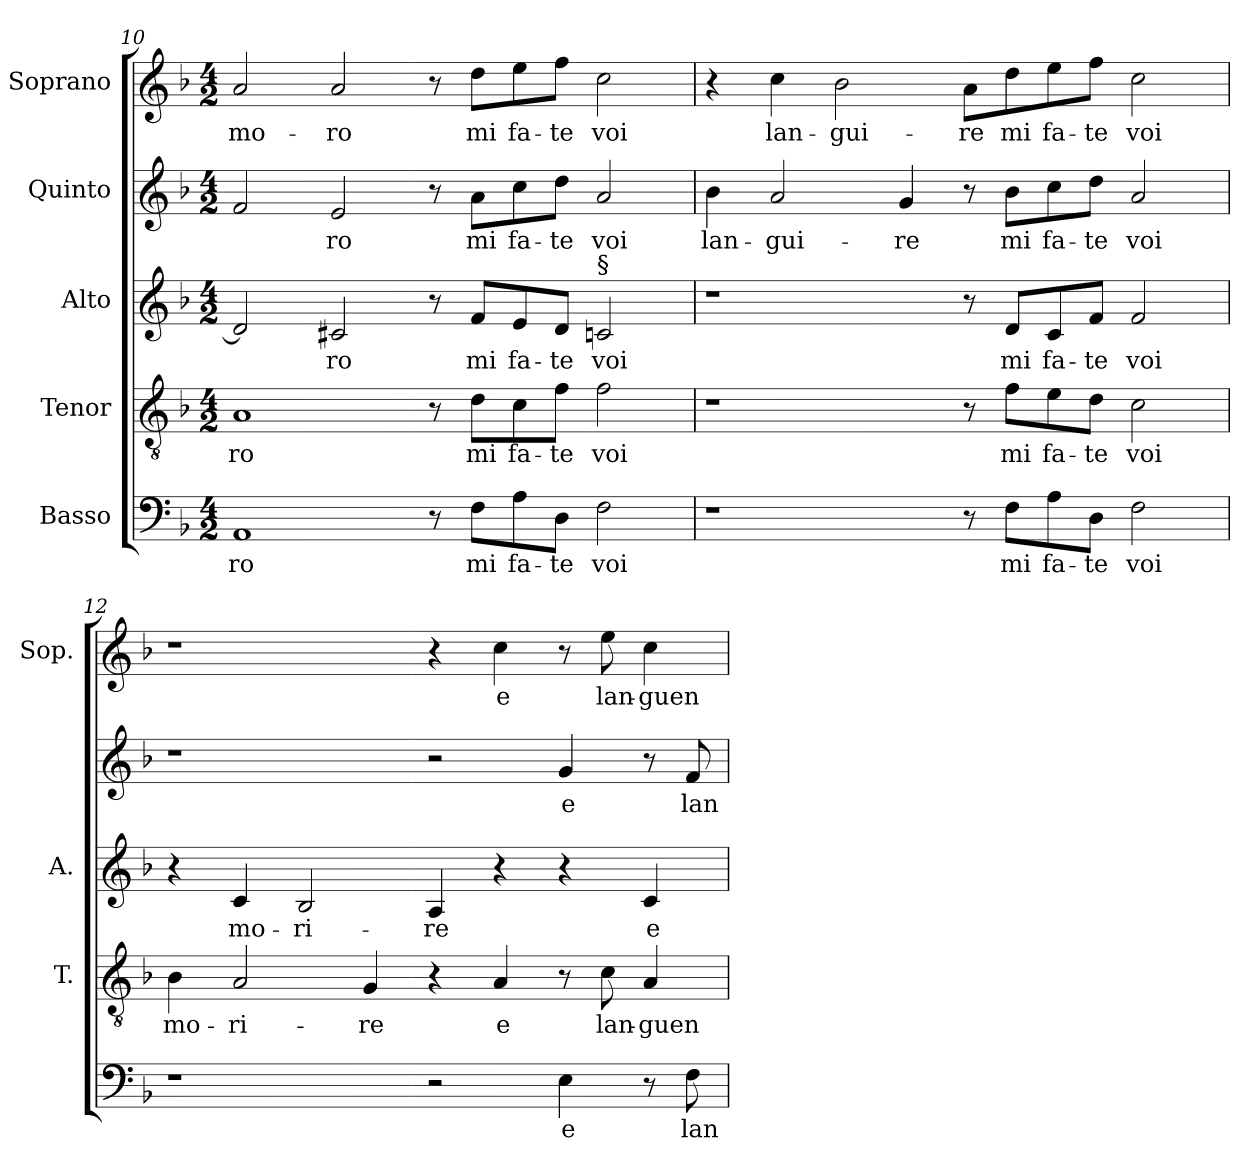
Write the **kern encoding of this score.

**kern	**text	**kern	**text	**kern	**text	**kern	**text	**kern	**text
*part5	*part5	*part4	*part4	*part3	*part3	*part2	*part2	*part1	*part1
*staff5	*staff5	*staff4	*staff4	*staff3	*staff3	*staff2	*staff2	*staff1	*staff1
*I"Basso	*	*I"Tenor	*	*I"Alto	*	*I"Quinto	*	*I"Soprano	*
*	*	*I'T.	*	*I'A.	*	*	*	*I'Sop.	*
*clefF4	*	*clefGv2	*	*clefG2	*	*clefG2	*	*clefG2	*
*	*	*ITrd7c12	*	*	*	*	*	*	*
*k[b-]	*	*k[b-]	*	*k[b-]	*	*k[b-]	*	*k[b-]	*
*F:	*	*F:	*	*F:	*	*F:	*	*F:	*
*M4/2	*	*M4/2	*	*M4/2	*	*M4/2	*	*M4/2	*
=10	=10	=10	=10	=10	=10	=10	=10	=10	=10
!	!LO:LY:b:color=#000000	!	!	!	!	!	!	!	!
!	!	!	!LO:LY:b:color=#000000	!	!	!	!	!	!
!	!	!	!	!	!	!	!	!	!LO:LY:b:color=#000000
1AAi	-ro	1AAi	-ro	2di/]	.	2fi/	.	2ai/	mo-
!	!	!	!	!	!LO:LY:b:color=#000000	!	!	!	!
!	!	!	!	!	!	!	!LO:LY:b:color=#000000	!	!
!	!	!	!	!	!	!	!	!	!LO:LY:b:color=#000000
.	.	.	.	2c#Xi/	-ro	2ei/	-ro	2ai/	-ro
8r	.	8r	.	8r	.	8r	.	8r	.
!	!LO:LY:b:color=#000000	!	!	!	!	!	!	!	!
!	!	!	!LO:LY:b:color=#000000	!	!	!	!	!	!
!	!	!	!	!	!LO:LY:b:color=#000000	!	!	!	!
!	!	!	!	!	!	!	!LO:LY:b:color=#000000	!	!
!	!	!	!	!	!	!	!	!	!LO:LY:b:color=#000000
8Fi\L	mi	8Di\L	mi	8fi/L	mi	8ai\L	mi	8ddi\L	mi
!	!LO:LY:b:color=#000000	!	!	!	!	!	!	!	!
!	!	!	!LO:LY:b:color=#000000	!	!	!	!	!	!
!	!	!	!	!	!LO:LY:b:color=#000000	!	!	!	!
!	!	!	!	!	!	!	!LO:LY:b:color=#000000	!	!
!	!	!	!	!	!	!	!	!	!LO:LY:b:color=#000000
8Ai\	fa-	8Ci\	fa-	8ei/	fa-	8cci\	fa-	8eei\	fa-
!	!LO:LY:b:color=#000000	!	!	!	!	!	!	!	!
!	!	!	!LO:LY:b:color=#000000	!	!	!	!	!	!
!	!	!	!	!	!LO:LY:b:color=#000000	!	!	!	!
!	!	!	!	!	!	!	!LO:LY:b:color=#000000	!	!
!	!	!	!	!	!	!	!	!	!LO:LY:b:color=#000000
8Di\J	-te	8Fi\J	-te	8di/J	-te	8ddi\J	-te	8ffi\J	-te
!	!LO:LY:b:color=#000000	!	!	!	!	!	!	!	!
!	!	!	!LO:LY:b:color=#000000	!	!	!	!	!	!
!	!	!	!	!	!LO:LY:b:color=#000000	!	!	!	!
!	!	!	!	!	!	!	!LO:LY:b:color=#000000	!	!
!	!	!	!	!LO:TX:a:t=§	!	!	!	!	!
!	!	!	!	!	!	!	!	!	!LO:LY:b:color=#000000
2Fi\	voi	2Fi\	voi	2ci/	voi	2ai/	voi	2cci\	voi
=11	=11	=11	=11	=11	=11	=11	=11	=11	=11
!	!	!	!	!	!	!	!LO:LY:b:color=#000000	!	!
1r	.	1r	.	1r	.	4b-i\	lan-	4r	.
!	!	!	!	!	!	!	!LO:LY:b:color=#000000	!	!
!	!	!	!	!	!	!	!	!	!LO:LY:b:color=#000000
.	.	.	.	.	.	2ai/	-gui-	4cci\	lan-
!	!	!	!	!	!	!	!	!	!LO:LY:b:color=#000000
.	.	.	.	.	.	.	.	2b-i\	-gui-
!	!	!	!	!	!	!	!LO:LY:b:color=#000000	!	!
.	.	.	.	.	.	4gi/	-re	.	.
!	!	!	!	!	!	!	!	!	!LO:LY:b:color=#000000
8r	.	8r	.	8r	.	8r	.	8ai\L	-re
!	!LO:LY:b:color=#000000	!	!	!	!	!	!	!	!
!	!	!	!LO:LY:b:color=#000000	!	!	!	!	!	!
!	!	!	!	!	!LO:LY:b:color=#000000	!	!	!	!
!	!	!	!	!	!	!	!LO:LY:b:color=#000000	!	!
!	!	!	!	!	!	!	!	!	!LO:LY:b:color=#000000
8Fi\L	mi	8Fi\L	mi	8di/L	mi	8b-i\L	mi	8ddi\	mi
!	!LO:LY:b:color=#000000	!	!	!	!	!	!	!	!
!	!	!	!LO:LY:b:color=#000000	!	!	!	!	!	!
!	!	!	!	!	!LO:LY:b:color=#000000	!	!	!	!
!	!	!	!	!	!	!	!LO:LY:b:color=#000000	!	!
!	!	!	!	!	!	!	!	!	!LO:LY:b:color=#000000
8Ai\	fa-	8Ei\	fa-	8ci/	fa-	8cci\	fa-	8eei\	fa-
!	!LO:LY:b:color=#000000	!	!	!	!	!	!	!	!
!	!	!	!LO:LY:b:color=#000000	!	!	!	!	!	!
!	!	!	!	!	!LO:LY:b:color=#000000	!	!	!	!
!	!	!	!	!	!	!	!LO:LY:b:color=#000000	!	!
!	!	!	!	!	!	!	!	!	!LO:LY:b:color=#000000
8Di\J	-te	8Di\J	-te	8fi/J	-te	8ddi\J	-te	8ffi\J	-te
!	!LO:LY:b:color=#000000	!	!	!	!	!	!	!	!
!	!	!	!LO:LY:b:color=#000000	!	!	!	!	!	!
!	!	!	!	!	!LO:LY:b:color=#000000	!	!	!	!
!	!	!	!	!	!	!	!LO:LY:b:color=#000000	!	!
!	!	!	!	!	!	!	!	!	!LO:LY:b:color=#000000
2Fi\	voi	2Ci\	voi	2fi/	voi	2ai/	voi	2cci\	voi
!!LO:PB:g=z
=12	=12	=12	=12	=12	=12	=12	=12	=12	=12
!	!	!	!LO:LY:b:color=#000000	!	!	!	!	!	!
1r	.	4BB-i\	mo-	4r	.	1r	.	1r	.
!	!	!	!LO:LY:b:color=#000000	!	!	!	!	!	!
!	!	!	!	!	!LO:LY:b:color=#000000	!	!	!	!
.	.	2AAi/	-ri-	4ci/	mo-	.	.	.	.
!	!	!	!	!	!LO:LY:b:color=#000000	!	!	!	!
.	.	.	.	2B-i/	-ri-	.	.	.	.
!	!	!	!LO:LY:b:color=#000000	!	!	!	!	!	!
.	.	4GGi/	-re	.	.	.	.	.	.
!	!	!	!	!	!LO:LY:b:color=#000000	!	!	!	!
2r	.	4r	.	4Ai/	-re	2r	.	4r	.
!	!	!	!LO:LY:b:color=#000000	!	!	!	!	!	!
!	!	!	!	!	!	!	!	!	!LO:LY:b:color=#000000
.	.	4AAi/	e	4r	.	.	.	4cci\	e
!	!LO:LY:b:color=#000000	!	!	!	!	!	!	!	!
!	!	!	!	!	!	!	!LO:LY:b:color=#000000	!	!
4Ei\	e	8r	.	4r	.	4gi/	e	8r	.
!	!	!	!LO:LY:b:color=#000000	!	!	!	!	!	!
!	!	!	!	!	!	!	!	!	!LO:LY:b:color=#000000
.	.	8Ci\	lan-	.	.	.	.	8eei\	lan-
!	!	!	!LO:LY:b:color=#000000	!	!	!	!	!	!
!	!	!	!	!	!LO:LY:b:color=#000000	!	!	!	!
!	!	!	!	!	!	!	!	!	!LO:LY:b:color=#000000
8r	.	4AAi/	-guen-	4ci/	e	8r	.	4cci\	-guen-
!	!LO:LY:b:color=#000000	!	!	!	!	!	!	!	!
!	!	!	!	!	!	!	!LO:LY:b:color=#000000	!	!
8Fi\	lan-	.	.	.	.	8fi/	lan-	.	.
=	=	=	=	=	=	=	=	=	=
*-	*-	*-	*-	*-	*-	*-	*-	*-	*-
